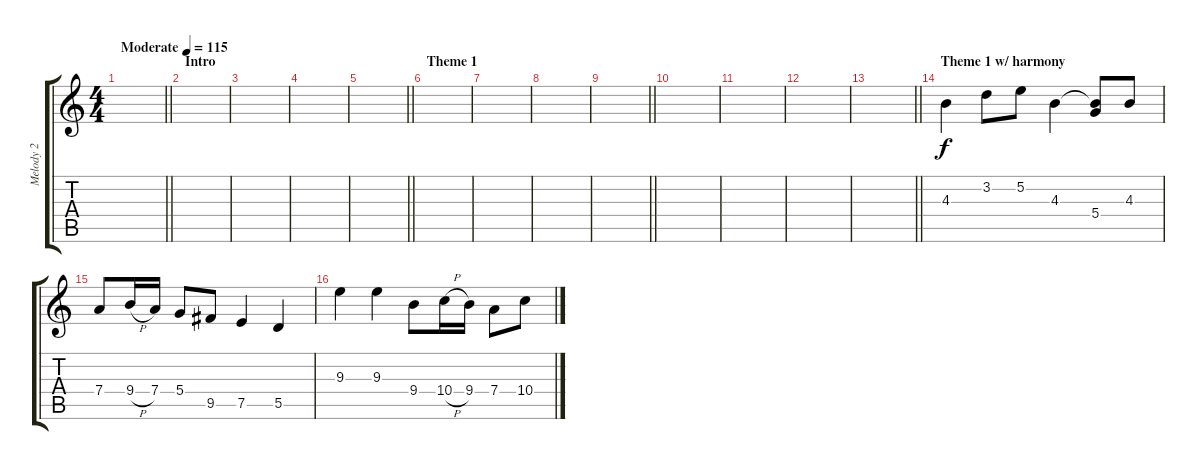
\track ("Melody 2" "Melody 2") {instrument acousticguitarsteel}
\staff {score tabs}
\tuning (E4 B3 G3 D3 A2 E2) {hide}
\ts (4 4)
\tempo (115 "Moderate")
\clef g2
\barLineRight lightlight
\ks c
|
\section ("" "Intro")
|
|
|
\barLineRight lightlight
|
\section ("" "Theme 1")
|
|
|
\barLineRight lightlight
|
|
|
|
\barLineRight lightlight
|
\section ("" "Theme 1 w/ harmony")
4.3.4 3.2.8 5.2.8 4.3.4 (4.3{t} 5.4).8 4.3.8 |
7.4.8 9.4{h}.16 7.4.16 5.4.8 9.5.8 7.5.4 5.5.4 |
9.3.4 9.3.4 9.4.8 10.4{h}.16 9.4.16 7.4.8 10.4.8
